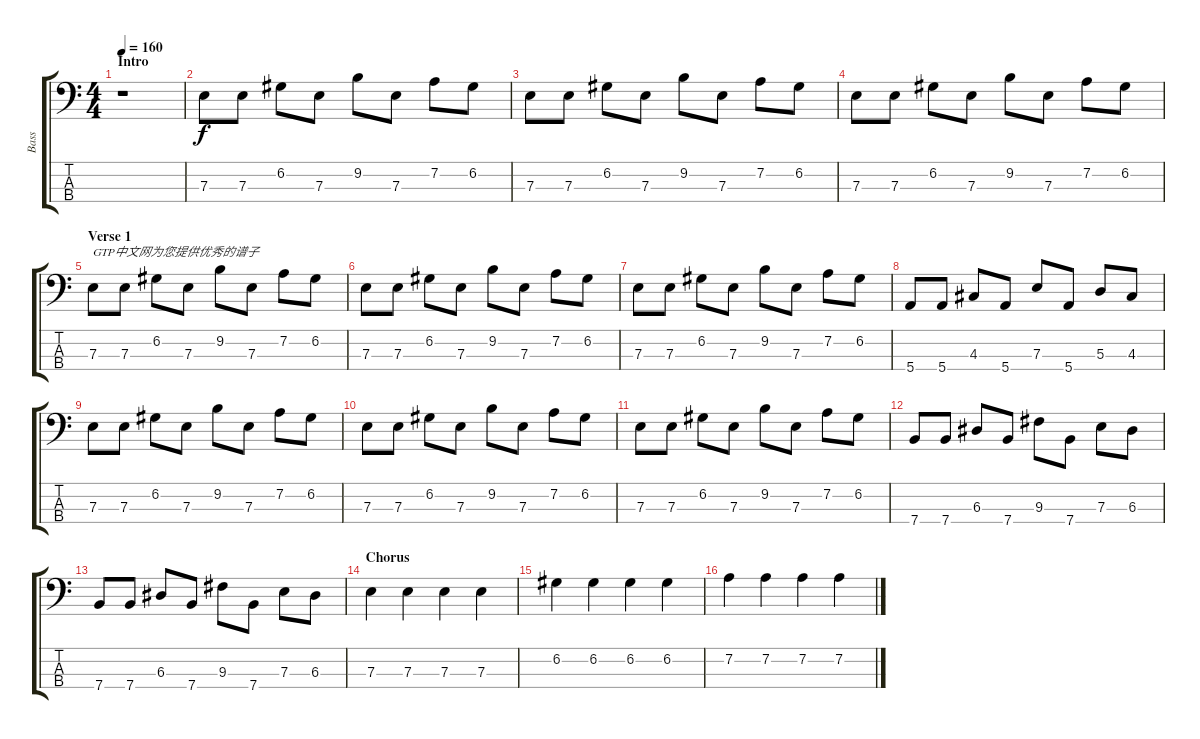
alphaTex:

\track ("Bass" "Bass") {instrument electricbasspick}
\staff {score tabs}
\tuning (G2 D2 A1 E1) {hide}
\ts (4 4)
\section ("" "Intro")
\tempo 160
\clef f4
\ks c
r.1{dy f instrument electricbasspick} |
7.3.8 7.3.8 6.2.8 7.3.8 9.2.8 7.3.8 7.2.8 6.2.8 |
7.3.8 7.3.8 6.2.8 7.3.8 9.2.8 7.3.8 7.2.8 6.2.8 |
7.3.8 7.3.8 6.2.8 7.3.8 9.2.8 7.3.8 7.2.8 6.2.8 |
\section ("" "Verse 1")
7.3.8{txt "GTP中文网为您提供优秀的谱子"} 7.3.8 6.2.8 7.3.8 9.2.8 7.3.8 7.2.8 6.2.8 |
7.3.8 7.3.8 6.2.8 7.3.8 9.2.8 7.3.8 7.2.8 6.2.8 |
7.3.8 7.3.8 6.2.8 7.3.8 9.2.8 7.3.8 7.2.8 6.2.8 |
5.4.8 5.4.8 4.3.8 5.4.8 7.3.8 5.4.8 5.3.8 4.3.8 |
7.3.8 7.3.8 6.2.8 7.3.8 9.2.8 7.3.8 7.2.8 6.2.8 |
7.3.8 7.3.8 6.2.8 7.3.8 9.2.8 7.3.8 7.2.8 6.2.8 |
7.3.8 7.3.8 6.2.8 7.3.8 9.2.8 7.3.8 7.2.8 6.2.8 |
7.4.8 7.4.8 6.3.8 7.4.8 9.3.8 7.4.8 7.3.8 6.3.8 |
7.4.8 7.4.8 6.3.8 7.4.8 9.3.8 7.4.8 7.3.8 6.3.8 |
\section ("" "Chorus")
7.3.4 7.3.4 7.3.4 7.3.4 |
6.2.4 6.2.4 6.2.4 6.2.4 |
7.2.4 7.2.4 7.2.4 7.2.4
